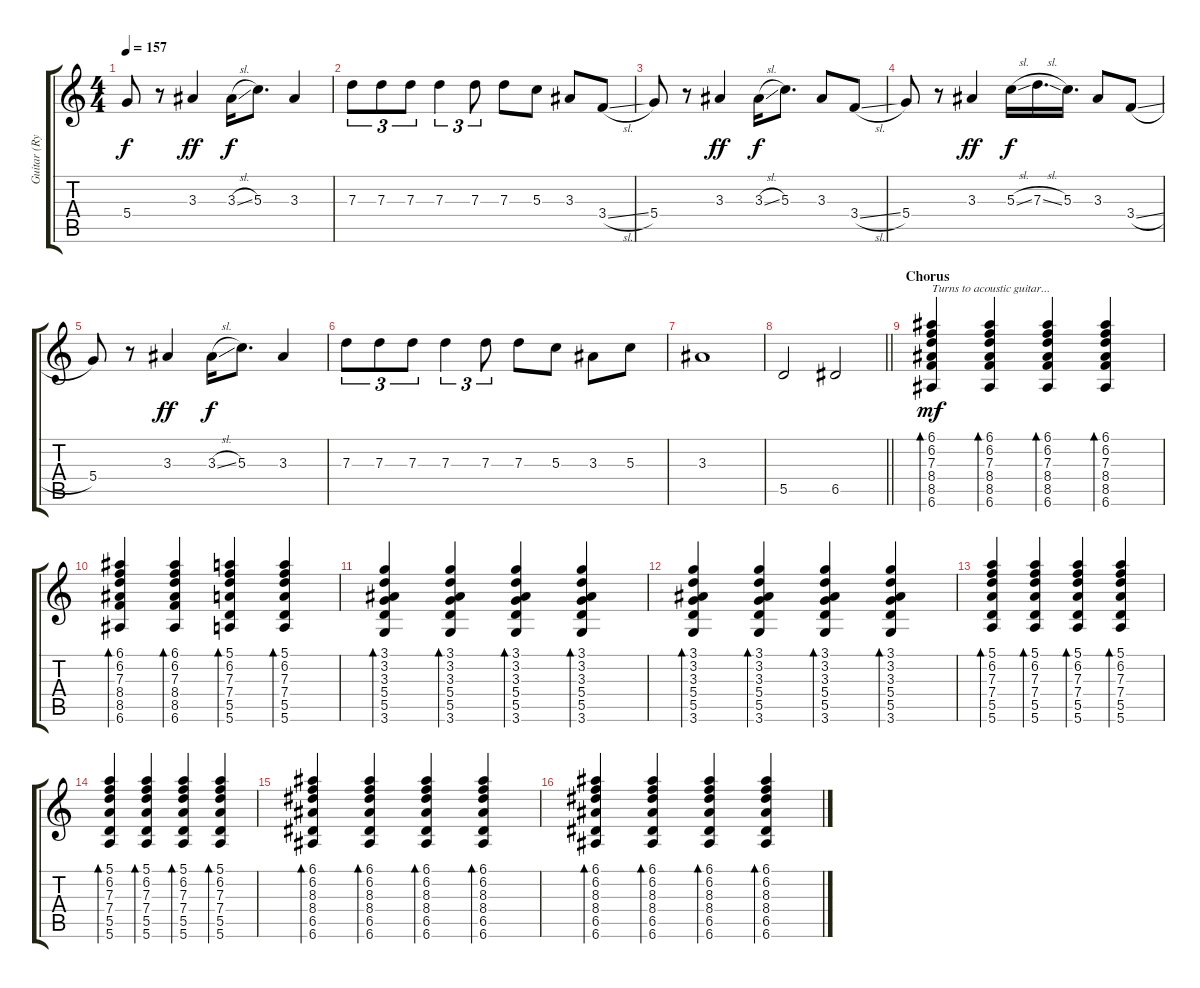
\track ("Guitar (Ryan Ross)" "Guitar (Ry") {instrument overdrivenguitar}
\staff {score tabs}
\tuning (E4 B3 G3 D3 A2 E2) {hide}
\ts (4 4)
\tempo 157
\clef g2
\ks c
5.4.8{dy f} r.8 3.3.4{dy ff} 3.3{sl}.16{dy f} 5.3.8{d} 3.3.4 |
7.3.8{tu (3 2)} 7.3.8{tu (3 2)} 7.3.8{tu (3 2)} 7.3.4{tu (3 2)} 7.3.8{tu (3 2)} 7.3.8 5.3.8 3.3.8 3.4{sl}.8 |
5.4.8 r.8 3.3.4{dy ff} 3.3{sl}.16{dy f} 5.3.8{d} 3.3.8 3.4{sl}.8 |
5.4.8 r.8 3.3.4{dy ff} 5.3{sl}.16{dy f} 7.3{sl}.16{d} 5.3.16{d} 3.3.8 3.4{sl}.8 |
5.4.8 r.8 3.3.4{dy ff} 3.3{sl}.16{dy f} 5.3.8{d} 3.3.4 |
7.3.8{tu (3 2)} 7.3.8{tu (3 2)} 7.3.8{tu (3 2)} 7.3.4{tu (3 2)} 7.3.8{tu (3 2)} 7.3.8 5.3.8 3.3.8 5.3.8 |
3.3.1 |
\barLineRight lightlight
5.5.2 6.5.2 |
\section ("" "Chorus")
(6.1 6.2 7.3 8.4 8.5 6.6).4{bd 60 txt "Turns to acoustic guitar..." dy mf instrument acousticguitarsteel} (6.1 6.2 7.3 8.4 8.5 6.6).4{bd 60} (6.1 6.2 7.3 8.4 8.5 6.6).4{bd 60} (6.1 6.2 7.3 8.4 8.5 6.6).4{bd 60} |
(6.1 6.2 7.3 8.4 8.5 6.6).4{bd 60} (6.1 6.2 7.3 8.4 8.5 6.6).4{bd 60} (5.1 6.2 7.3 7.4 5.5 5.6).4{bd 60} (5.1 6.2 7.3 7.4 5.5 5.6).4{bd 60} |
(3.1 3.2 3.3 5.4 5.5 3.6).4{bd 60} (3.1 3.2 3.3 5.4 5.5 3.6).4{bd 60} (3.1 3.2 3.3 5.4 5.5 3.6).4{bd 60} (3.1 3.2 3.3 5.4 5.5 3.6).4{bd 60} |
(3.1 3.2 3.3 5.4 5.5 3.6).4{bd 60} (3.1 3.2 3.3 5.4 5.5 3.6).4{bd 60} (3.1 3.2 3.3 5.4 5.5 3.6).4{bd 60} (3.1 3.2 3.3 5.4 5.5 3.6).4{bd 60} |
(5.1 6.2 7.3 7.4 5.5 5.6).4{bd 60} (5.1 6.2 7.3 7.4 5.5 5.6).4{bd 60} (5.1 6.2 7.3 7.4 5.5 5.6).4{bd 60} (5.1 6.2 7.3 7.4 5.5 5.6).4{bd 60} |
(5.1 6.2 7.3 7.4 5.5 5.6).4{bd 60} (5.1 6.2 7.3 7.4 5.5 5.6).4{bd 60} (5.1 6.2 7.3 7.4 5.5 5.6).4{bd 60} (5.1 6.2 7.3 7.4 5.5 5.6).4{bd 60} |
(6.1 6.2 8.3 8.4 6.5 6.6).4{bd 30} (6.1 6.2 8.3 8.4 6.5 6.6).4{bd 30} (6.1 6.2 8.3 8.4 6.5 6.6).4{bd 30} (6.1 6.2 8.3 8.4 6.5 6.6).4{bd 30} |
(6.1 6.2 8.3 8.4 6.5 6.6).4{bd 30} (6.1 6.2 8.3 8.4 6.5 6.6).4{bd 30} (6.1 6.2 8.3 8.4 6.5 6.6).4{bd 30} (6.1 6.2 8.3 8.4 6.5 6.6).4{bd 30}
